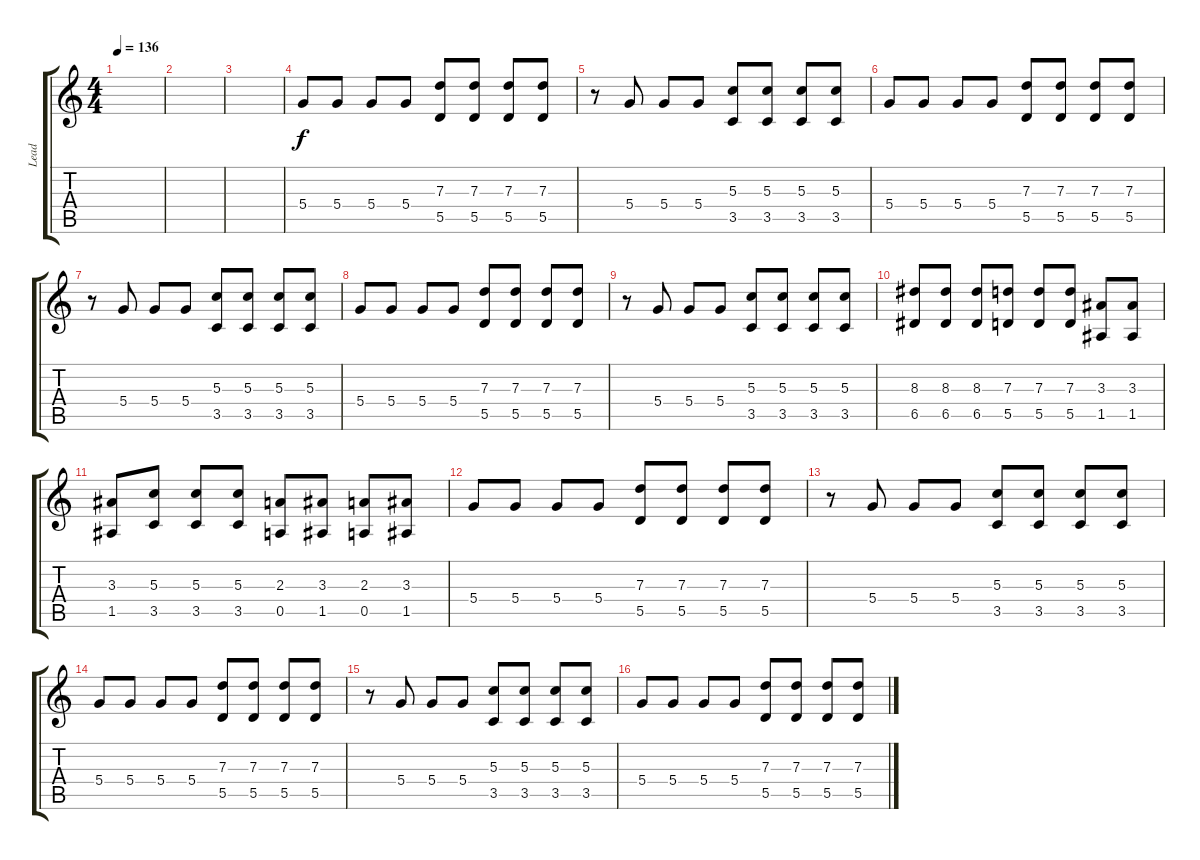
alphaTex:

\track ("Lead" "Lead") {instrument overdrivenguitar}
\staff {score tabs}
\tuning (E4 B3 G3 D3 A2 E2) {hide}
\ts (4 4)
\tempo 136
\clef g2
\ks c
|
|
|
5.4.8 5.4.8 5.4.8 5.4.8 (7.3 5.5).8 (7.3 5.5).8 (7.3 5.5).8 (7.3 5.5).8 |
r.8 5.4.8 5.4.8 5.4.8 (5.3 3.5).8 (5.3 3.5).8 (5.3 3.5).8 (5.3 3.5).8 |
5.4.8 5.4.8 5.4.8 5.4.8 (7.3 5.5).8 (7.3 5.5).8 (7.3 5.5).8 (7.3 5.5).8 |
r.8 5.4.8 5.4.8 5.4.8 (5.3 3.5).8 (5.3 3.5).8 (5.3 3.5).8 (5.3 3.5).8 |
5.4.8 5.4.8 5.4.8 5.4.8 (7.3 5.5).8 (7.3 5.5).8 (7.3 5.5).8 (7.3 5.5).8 |
r.8 5.4.8 5.4.8 5.4.8 (5.3 3.5).8 (5.3 3.5).8 (5.3 3.5).8 (5.3 3.5).8 |
(8.3 6.5).8 (8.3 6.5).8 (8.3 6.5).8 (7.3 5.5).8 (7.3 5.5).8 (7.3 5.5).8 (3.3 1.5).8 (3.3 1.5).8 |
(3.3 1.5).8 (5.3 3.5).8 (5.3 3.5).8 (5.3 3.5).8 (2.3 0.5).8 (3.3 1.5).8 (2.3 0.5).8 (3.3 1.5).8 |
5.4.8 5.4.8 5.4.8 5.4.8 (7.3 5.5).8 (7.3 5.5).8 (7.3 5.5).8 (7.3 5.5).8 |
r.8 5.4.8 5.4.8 5.4.8 (5.3 3.5).8 (5.3 3.5).8 (5.3 3.5).8 (5.3 3.5).8 |
5.4.8 5.4.8 5.4.8 5.4.8 (7.3 5.5).8 (7.3 5.5).8 (7.3 5.5).8 (7.3 5.5).8 |
r.8 5.4.8 5.4.8 5.4.8 (5.3 3.5).8 (5.3 3.5).8 (5.3 3.5).8 (5.3 3.5).8 |
5.4.8 5.4.8 5.4.8 5.4.8 (7.3 5.5).8 (7.3 5.5).8 (7.3 5.5).8 (7.3 5.5).8
